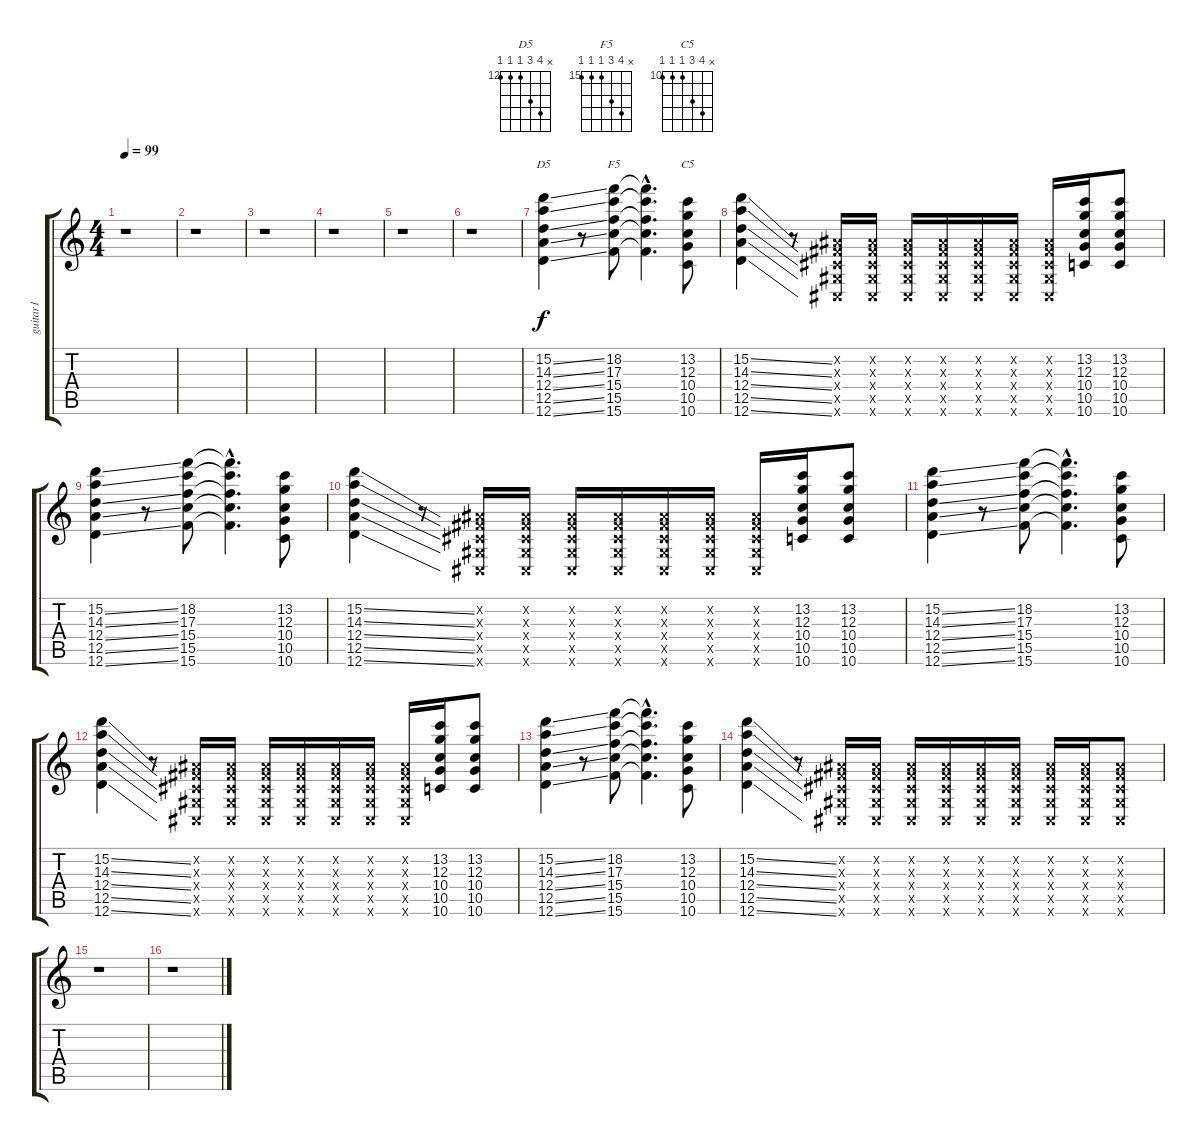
\track ("guitar1" "guitar1") {instrument distortionguitar}
\staff {score tabs}
\tuning (E4 B3 G3 D3 A2 D2) {hide}
\chord ("D5" x 15 14 12 12 12) {firstfret 12}
\chord ("F5" x 18 17 15 15 15) {firstfret 15}
\chord ("C5" x 13 12 10 10 10) {firstfret 10}
\ts (4 4)
\tempo 99
\clef g2
\ks c
r.1{dy f} |
r.1 |
r.1 |
r.1 |
r.1 |
r.1 |
(15.2{ss} 14.3{ss} 12.4{ss} 12.5{ss} 12.6{ss}).4{ch "D5"} r.8 (18.2 17.3 15.4 15.5 15.6).8{ch "F5"} (18.2{hac t} 17.3{hac t} 15.4{hac t} 15.5{hac t} 15.6{hac t}).4{d} (13.2 12.3 10.4 10.5 10.6).8{ch "C5"} |
(15.2{ss} 14.3{ss} 12.4{ss} 12.5{ss} 12.6{ss}).4 r.8 (-1.2{x} -1.3{x} -1.4{x} -1.5{x} -1.6{x}).16 (-1.2{x} -1.3{x} -1.4{x} -1.5{x} -1.6{x}).16 (-1.2{x} -1.3{x} -1.4{x} -1.5{x} -1.6{x}).16 (-1.2{x} -1.3{x} -1.4{x} -1.5{x} -1.6{x}).16 (-1.2{x} -1.3{x} -1.4{x} -1.5{x} -1.6{x}).16 (-1.2{x} -1.3{x} -1.4{x} -1.5{x} -1.6{x}).16 (-1.2{x} -1.3{x} -1.4{x} -1.5{x} -1.6{x}).16 (13.2 12.3 10.4 10.5 10.6).16 (13.2 12.3 10.4 10.5 10.6).8 |
(15.2{ss} 14.3{ss} 12.4{ss} 12.5{ss} 12.6{ss}).4 r.8 (18.2 17.3 15.4 15.5 15.6).8 (18.2{hac t} 17.3{hac t} 15.4{hac t} 15.5{hac t} 15.6{hac t}).4{d} (13.2 12.3 10.4 10.5 10.6).8 |
(15.2{ss} 14.3{ss} 12.4{ss} 12.5{ss} 12.6{ss}).4 r.8 (-1.2{x} -1.3{x} -1.4{x} -1.5{x} -1.6{x}).16 (-1.2{x} -1.3{x} -1.4{x} -1.5{x} -1.6{x}).16 (-1.2{x} -1.3{x} -1.4{x} -1.5{x} -1.6{x}).16 (-1.2{x} -1.3{x} -1.4{x} -1.5{x} -1.6{x}).16 (-1.2{x} -1.3{x} -1.4{x} -1.5{x} -1.6{x}).16 (-1.2{x} -1.3{x} -1.4{x} -1.5{x} -1.6{x}).16 (-1.2{x} -1.3{x} -1.4{x} -1.5{x} -1.6{x}).16 (13.2 12.3 10.4 10.5 10.6).16 (13.2 12.3 10.4 10.5 10.6).8 |
(15.2{ss} 14.3{ss} 12.4{ss} 12.5{ss} 12.6{ss}).4 r.8 (18.2 17.3 15.4 15.5 15.6).8 (18.2{hac t} 17.3{hac t} 15.4{hac t} 15.5{hac t} 15.6{hac t}).4{d} (13.2 12.3 10.4 10.5 10.6).8 |
(15.2{ss} 14.3{ss} 12.4{ss} 12.5{ss} 12.6{ss}).4 r.8 (-1.2{x} -1.3{x} -1.4{x} -1.5{x} -1.6{x}).16 (-1.2{x} -1.3{x} -1.4{x} -1.5{x} -1.6{x}).16 (-1.2{x} -1.3{x} -1.4{x} -1.5{x} -1.6{x}).16 (-1.2{x} -1.3{x} -1.4{x} -1.5{x} -1.6{x}).16 (-1.2{x} -1.3{x} -1.4{x} -1.5{x} -1.6{x}).16 (-1.2{x} -1.3{x} -1.4{x} -1.5{x} -1.6{x}).16 (-1.2{x} -1.3{x} -1.4{x} -1.5{x} -1.6{x}).16 (13.2 12.3 10.4 10.5 10.6).16 (13.2 12.3 10.4 10.5 10.6).8 |
(15.2{ss} 14.3{ss} 12.4{ss} 12.5{ss} 12.6{ss}).4 r.8 (18.2 17.3 15.4 15.5 15.6).8 (18.2{hac t} 17.3{hac t} 15.4{hac t} 15.5{hac t} 15.6{hac t}).4{d} (13.2 12.3 10.4 10.5 10.6).8 |
(15.2{ss} 14.3{ss} 12.4{ss} 12.5{ss} 12.6{ss}).4 r.8 (-1.2{x} -1.3{x} -1.4{x} -1.5{x} -1.6{x}).16 (-1.2{x} -1.3{x} -1.4{x} -1.5{x} -1.6{x}).16 (-1.2{x} -1.3{x} -1.4{x} -1.5{x} -1.6{x}).16 (-1.2{x} -1.3{x} -1.4{x} -1.5{x} -1.6{x}).16 (-1.2{x} -1.3{x} -1.4{x} -1.5{x} -1.6{x}).16 (-1.2{x} -1.3{x} -1.4{x} -1.5{x} -1.6{x}).16 (-1.2{x} -1.3{x} -1.4{x} -1.5{x} -1.6{x}).16 (-1.2{x} -1.3{x} -1.4{x} -1.5{x} -1.6{x}).16 (-1.2{x} -1.3{x} -1.4{x} -1.5{x} -1.6{x}).8 |
r.1 |
r.1
